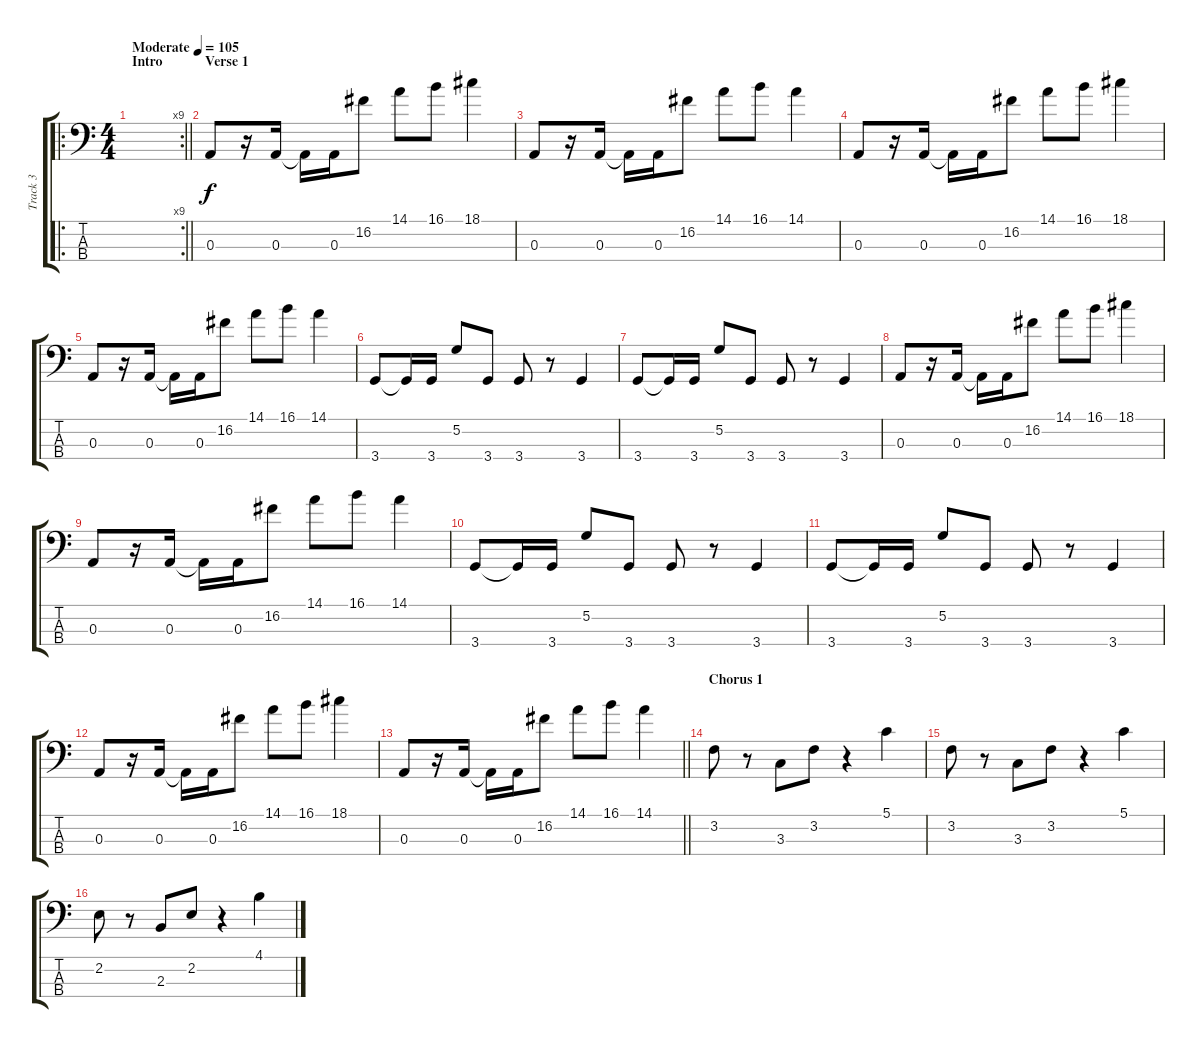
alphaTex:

\track ("Track 3" "Track 3") {instrument electricbassfinger}
\staff {score tabs}
\tuning (G2 D2 A1 E1) {hide}
\ro
\rc 9
\ts (4 4)
\section ("" "Intro")
\tempo (105 "Moderate")
\clef f4
\barLineRight lightlight
\ks c
|
\section ("" "Verse 1")
0.3.8 r.16 0.3.16 0.3{t}.16 0.3.16 16.2.8 14.1.8 16.1.8 18.1.4 |
0.3.8 r.16 0.3.16 0.3{t}.16 0.3.16 16.2.8 14.1.8 16.1.8 14.1.4 |
0.3.8 r.16 0.3.16 0.3{t}.16 0.3.16 16.2.8 14.1.8 16.1.8 18.1.4 |
0.3.8 r.16 0.3.16 0.3{t}.16 0.3.16 16.2.8 14.1.8 16.1.8 14.1.4 |
3.4.8 3.4{t}.16 3.4.16 5.2.8 3.4.8 3.4.8 r.8 3.4.4 |
3.4.8 3.4{t}.16 3.4.16 5.2.8 3.4.8 3.4.8 r.8 3.4.4 |
0.3.8 r.16 0.3.16 0.3{t}.16 0.3.16 16.2.8 14.1.8 16.1.8 18.1.4 |
0.3.8 r.16 0.3.16 0.3{t}.16 0.3.16 16.2.8 14.1.8 16.1.8 14.1.4 |
3.4.8 3.4{t}.16 3.4.16 5.2.8 3.4.8 3.4.8 r.8 3.4.4 |
3.4.8 3.4{t}.16 3.4.16 5.2.8 3.4.8 3.4.8 r.8 3.4.4 |
0.3.8 r.16 0.3.16 0.3{t}.16 0.3.16 16.2.8 14.1.8 16.1.8 18.1.4 |
\barLineRight lightlight
0.3.8 r.16 0.3.16 0.3{t}.16 0.3.16 16.2.8 14.1.8 16.1.8 14.1.4 |
\section ("" "Chorus 1")
3.2.8 r.8 3.3.8 3.2.8 r.4 5.1.4 |
3.2.8 r.8 3.3.8 3.2.8 r.4 5.1.4 |
2.2.8 r.8 2.3.8 2.2.8 r.4 4.1.4
